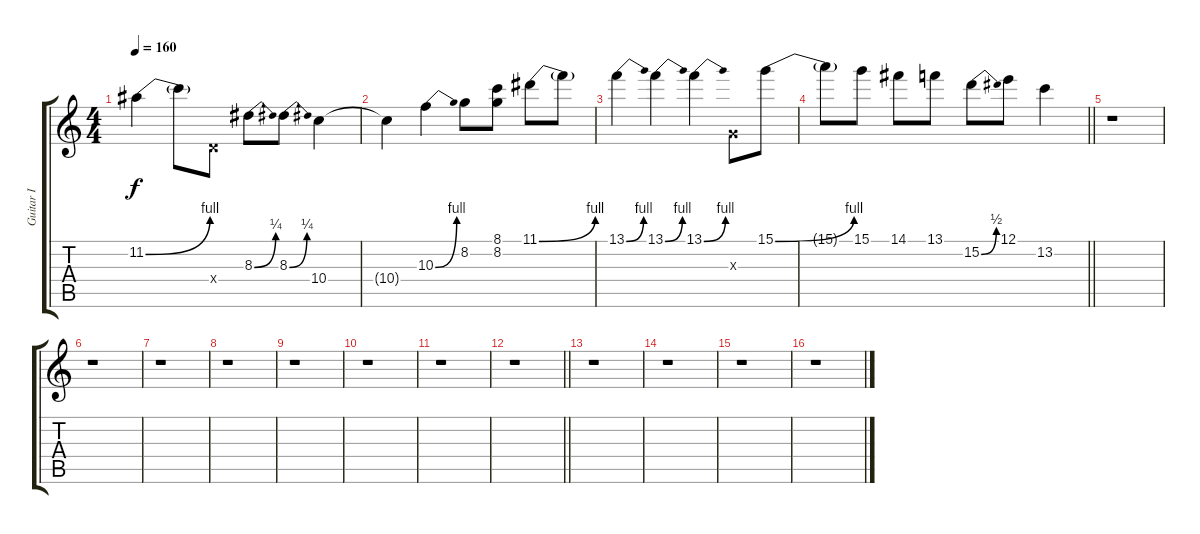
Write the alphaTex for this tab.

\track ("Guitar I" "Guitar I") {instrument distortionguitar}
\staff {score tabs}
\tuning (E4 B3 G3 D3 A2 E2) {hide}
\ts (4 4)
\tempo 160
\clef g2
\ks c
11.2{be (bend 0 0 60 4)}.4{dy f} 11.2{t}.8 0.4{x}.8 8.3{be (bend 0 0 60 1)}.8 8.3{be (bend 0 0 60 1)}.8 10.4.4 |
10.4{t}.4 10.3{be (bend 0 0 60 4)}.4 8.2.8 (8.1 8.2).8 11.1{be (bend 0 0 60 4)}.8 11.1{t}.8 |
13.1{be (bend 0 0 60 4)}.4 13.1{be (bend 0 0 60 4)}.4 13.1{be (bend 0 0 60 4)}.4 0.3{x}.8 15.1{be (bend 0 0 60 4)}.8 |
\barLineRight lightlight
15.1{t}.8 15.1.8 14.1.8 13.1.8 15.2{be (bend 0 0 60 2)}.8 12.1.8 13.2.4 |
r.1 |
r.1 |
r.1 |
r.1 |
r.1 |
r.1 |
r.1 |
\barLineRight lightlight
r.1 |
r.1 |
r.1 |
r.1 |
r.1
